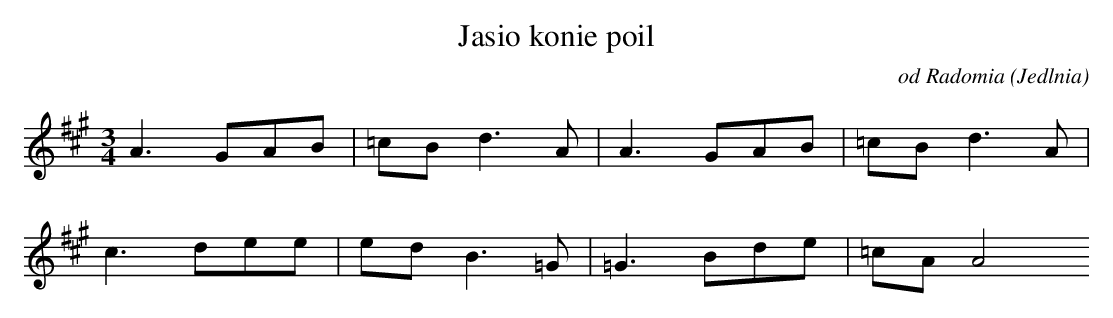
X:1
T: Jasio konie poil
O: od Radomia (Jedlnia)
M: 3/4
L: 1/8
K: A
A3GAB | =cBd3A | A3GAB | =cBd3A |
c3dee | edB3=G | =G3Bde | =cAA4
